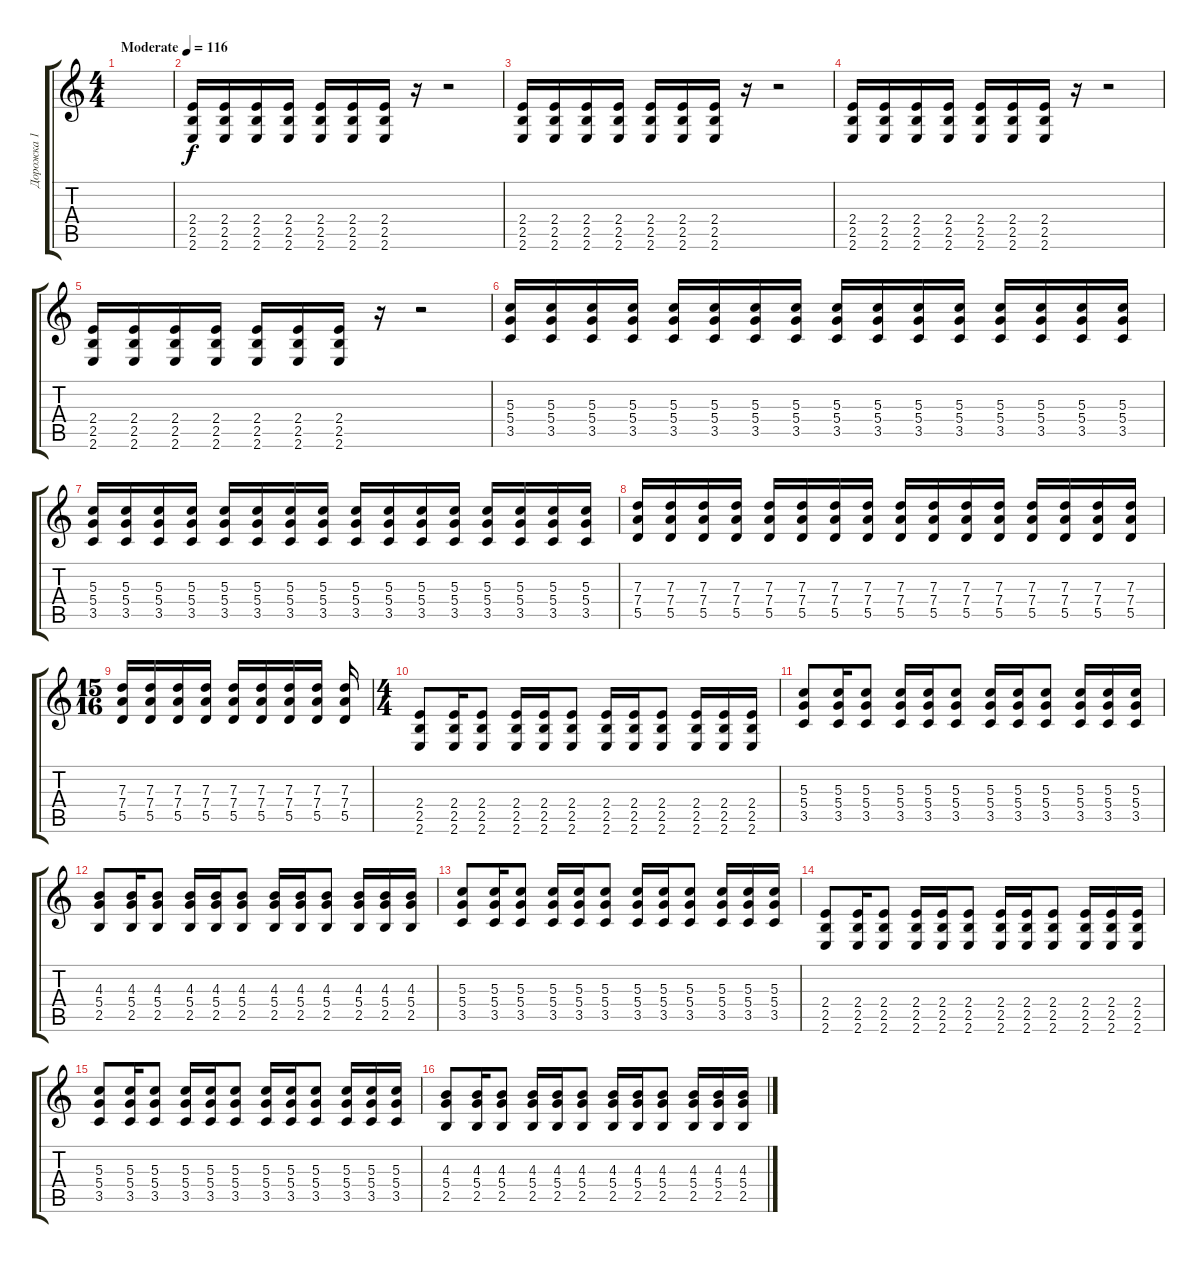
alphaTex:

\track ("Дорожка 1" "Дорожка 1") {instrument overdrivenguitar}
\staff {score tabs}
\tuning (E4 B3 G3 D3 A2 D2) {hide}
\ts (4 4)
\tempo (116 "Moderate")
\clef g2
\ks c
|
(2.4 2.5 2.6).16 (2.4 2.5 2.6).16 (2.4 2.5 2.6).16 (2.4 2.5 2.6).16 (2.4 2.5 2.6).16 (2.4 2.5 2.6).16 (2.4 2.5 2.6).16 r.16 r.2 |
(2.4 2.5 2.6).16 (2.4 2.5 2.6).16 (2.4 2.5 2.6).16 (2.4 2.5 2.6).16 (2.4 2.5 2.6).16 (2.4 2.5 2.6).16 (2.4 2.5 2.6).16 r.16 r.2 |
(2.4 2.5 2.6).16 (2.4 2.5 2.6).16 (2.4 2.5 2.6).16 (2.4 2.5 2.6).16 (2.4 2.5 2.6).16 (2.4 2.5 2.6).16 (2.4 2.5 2.6).16 r.16 r.2 |
(2.4 2.5 2.6).16 (2.4 2.5 2.6).16 (2.4 2.5 2.6).16 (2.4 2.5 2.6).16 (2.4 2.5 2.6).16 (2.4 2.5 2.6).16 (2.4 2.5 2.6).16 r.16 r.2 |
(5.3 5.4 3.5).16 (5.3 5.4 3.5).16 (5.3 5.4 3.5).16 (5.3 5.4 3.5).16 (5.3 5.4 3.5).16 (5.3 5.4 3.5).16 (5.3 5.4 3.5).16 (5.3 5.4 3.5).16 (5.3 5.4 3.5).16 (5.3 5.4 3.5).16 (5.3 5.4 3.5).16 (5.3 5.4 3.5).16 (5.3 5.4 3.5).16 (5.3 5.4 3.5).16 (5.3 5.4 3.5).16 (5.3 5.4 3.5).16 |
(5.3 5.4 3.5).16 (5.3 5.4 3.5).16 (5.3 5.4 3.5).16 (5.3 5.4 3.5).16 (5.3 5.4 3.5).16 (5.3 5.4 3.5).16 (5.3 5.4 3.5).16 (5.3 5.4 3.5).16 (5.3 5.4 3.5).16 (5.3 5.4 3.5).16 (5.3 5.4 3.5).16 (5.3 5.4 3.5).16 (5.3 5.4 3.5).16 (5.3 5.4 3.5).16 (5.3 5.4 3.5).16 (5.3 5.4 3.5).16 |
(7.3 7.4 5.5).16 (7.3 7.4 5.5).16 (7.3 7.4 5.5).16 (7.3 7.4 5.5).16 (7.3 7.4 5.5).16 (7.3 7.4 5.5).16 (7.3 7.4 5.5).16 (7.3 7.4 5.5).16 (7.3 7.4 5.5).16 (7.3 7.4 5.5).16 (7.3 7.4 5.5).16 (7.3 7.4 5.5).16 (7.3 7.4 5.5).16 (7.3 7.4 5.5).16 (7.3 7.4 5.5).16 (7.3 7.4 5.5).16 |
\ts (15 16)
(7.3 7.4 5.5).16 (7.3 7.4 5.5).16 (7.3 7.4 5.5).16 (7.3 7.4 5.5).16 (7.3 7.4 5.5).16 (7.3 7.4 5.5).16 (7.3 7.4 5.5).16 (7.3 7.4 5.5).16 (7.3 7.4 5.5).16 |
\ts (4 4)
(2.4 2.5 2.6).8 (2.4 2.5 2.6).16 (2.4 2.5 2.6).8 (2.4 2.5 2.6).16 (2.4 2.5 2.6).16 (2.4 2.5 2.6).8 (2.4 2.5 2.6).16 (2.4 2.5 2.6).16 (2.4 2.5 2.6).8 (2.4 2.5 2.6).16 (2.4 2.5 2.6).16 (2.4 2.5 2.6).16 |
(5.3 5.4 3.5).8 (5.3 5.4 3.5).16 (5.3 5.4 3.5).8 (5.3 5.4 3.5).16 (5.3 5.4 3.5).16 (5.3 5.4 3.5).8 (5.3 5.4 3.5).16 (5.3 5.4 3.5).16 (5.3 5.4 3.5).8 (5.3 5.4 3.5).16 (5.3 5.4 3.5).16 (5.3 5.4 3.5).16 |
(4.3 5.4 2.5).8 (4.3 5.4 2.5).16 (4.3 5.4 2.5).8 (4.3 5.4 2.5).16 (4.3 5.4 2.5).16 (4.3 5.4 2.5).8 (4.3 5.4 2.5).16 (4.3 5.4 2.5).16 (4.3 5.4 2.5).8 (4.3 5.4 2.5).16 (4.3 5.4 2.5).16 (4.3 5.4 2.5).16 |
(5.3 5.4 3.5).8 (5.3 5.4 3.5).16 (5.3 5.4 3.5).8 (5.3 5.4 3.5).16 (5.3 5.4 3.5).16 (5.3 5.4 3.5).8 (5.3 5.4 3.5).16 (5.3 5.4 3.5).16 (5.3 5.4 3.5).8 (5.3 5.4 3.5).16 (5.3 5.4 3.5).16 (5.3 5.4 3.5).16 |
(2.4 2.5 2.6).8 (2.4 2.5 2.6).16 (2.4 2.5 2.6).8 (2.4 2.5 2.6).16 (2.4 2.5 2.6).16 (2.4 2.5 2.6).8 (2.4 2.5 2.6).16 (2.4 2.5 2.6).16 (2.4 2.5 2.6).8 (2.4 2.5 2.6).16 (2.4 2.5 2.6).16 (2.4 2.5 2.6).16 |
(5.3 5.4 3.5).8 (5.3 5.4 3.5).16 (5.3 5.4 3.5).8 (5.3 5.4 3.5).16 (5.3 5.4 3.5).16 (5.3 5.4 3.5).8 (5.3 5.4 3.5).16 (5.3 5.4 3.5).16 (5.3 5.4 3.5).8 (5.3 5.4 3.5).16 (5.3 5.4 3.5).16 (5.3 5.4 3.5).16 |
(4.3 5.4 2.5).8 (4.3 5.4 2.5).16 (4.3 5.4 2.5).8 (4.3 5.4 2.5).16 (4.3 5.4 2.5).16 (4.3 5.4 2.5).8 (4.3 5.4 2.5).16 (4.3 5.4 2.5).16 (4.3 5.4 2.5).8 (4.3 5.4 2.5).16 (4.3 5.4 2.5).16 (4.3 5.4 2.5).16
